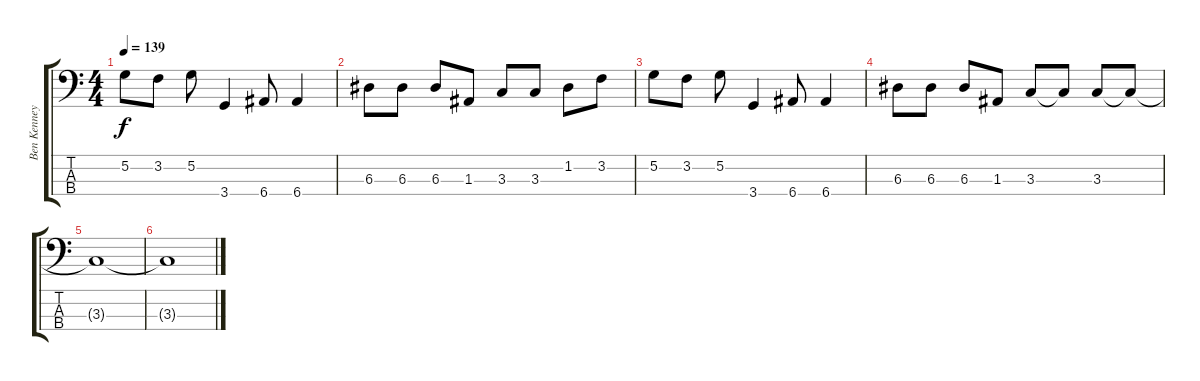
\track ("Ben Kenney - Bass" "Ben Kenney") {instrument electricbassfinger}
\staff {score tabs}
\tuning (G2 D2 A1 E1) {hide}
\ts (4 4)
\tempo 139
\clef f4
\ks c
5.2.8{dy f} 3.2.8 5.2.8 3.4.4 6.4.8 6.4.4 |
6.3.8 6.3.8 6.3.8 1.3.8 3.3.8 3.3.8 1.2.8 3.2.8 |
5.2.8 3.2.8 5.2.8 3.4.4 6.4.8 6.4.4 |
6.3.8 6.3.8 6.3.8 1.3.8 3.3.8 3.3{t}.8 3.3.8 3.3{t}.8 |
3.3{t}.1 |
3.3{t}.1
